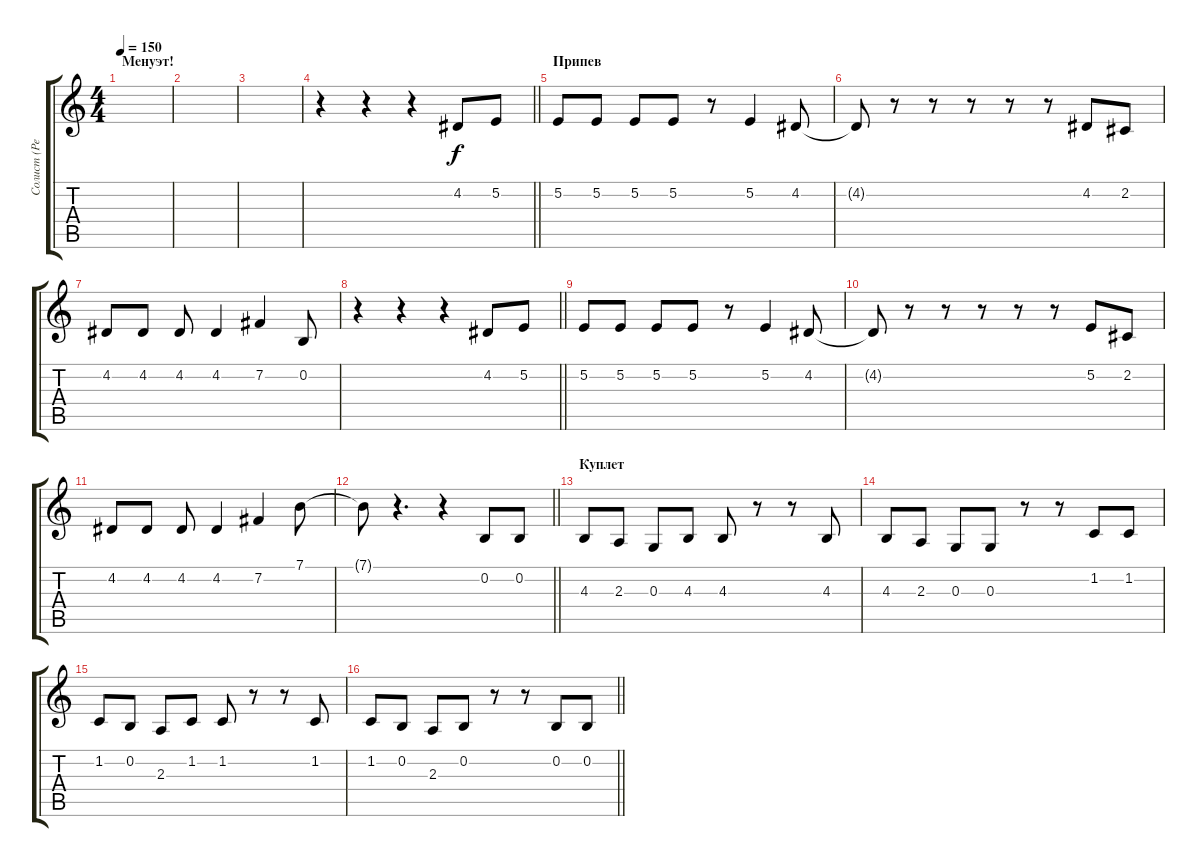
\track ("Солист (Ренегад)" "Солист (Ре") {instrument tenorsax}
\staff {score tabs}
\tuning (E4 B3 G3 D3 A2 E2) {hide}
\ts (4 4)
\section ("" "Менуэт!")
\tempo 150
\clef g2
\ks c
|
|
|
\barLineRight lightlight
r.4 r.4 r.4 4.2.8 5.2.8 |
\section ("" "Припев")
5.2.8 5.2.8 5.2.8 5.2.8 r.8 5.2.4 4.2.8 |
4.2{t}.8 r.8 r.8 r.8 r.8 r.8 4.2.8 2.2.8 |
4.2.8 4.2.8 4.2.8 4.2.4 7.2.4 0.2.8 |
\barLineRight lightlight
r.4 r.4 r.4 4.2.8 5.2.8 |
5.2.8 5.2.8 5.2.8 5.2.8 r.8 5.2.4 4.2.8 |
4.2{t}.8 r.8 r.8 r.8 r.8 r.8 5.2.8 2.2.8 |
4.2.8 4.2.8 4.2.8 4.2.4 7.2.4 7.1.8 |
\barLineRight lightlight
7.1{t}.8 r.4{d} r.4 0.2.8 0.2.8 |
\section ("" "Куплет")
4.3.8 2.3.8 0.3.8 4.3.8 4.3.8 r.8 r.8 4.3.8 |
4.3.8 2.3.8 0.3.8 0.3.8 r.8 r.8 1.2.8 1.2.8 |
1.2.8 0.2.8 2.3.8 1.2.8 1.2.8 r.8 r.8 1.2.8 |
\barLineRight lightlight
1.2.8 0.2.8 2.3.8 0.2.8 r.8 r.8 0.2.8 0.2.8
